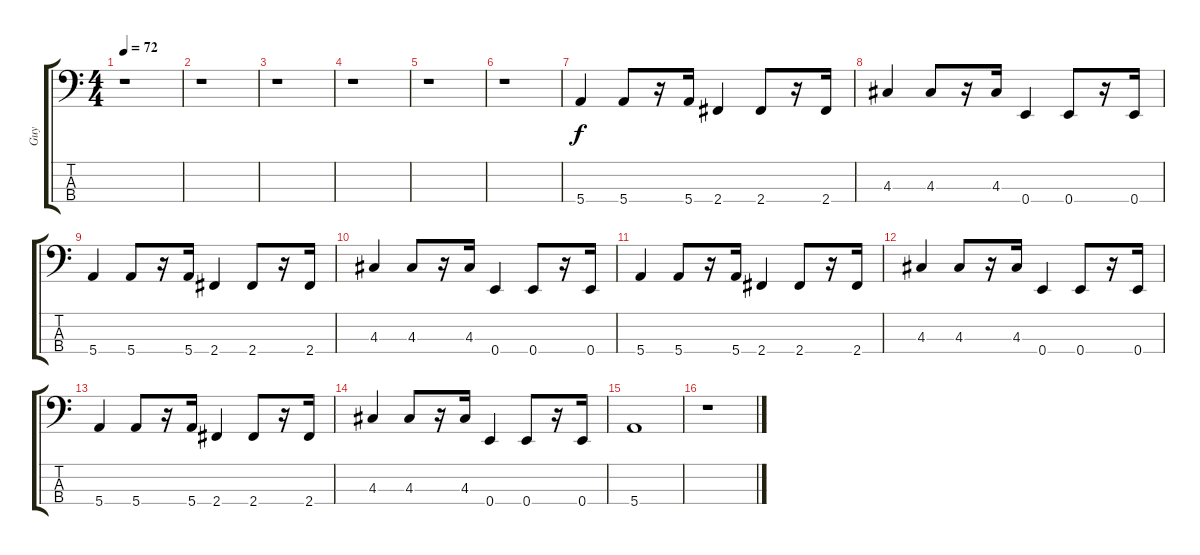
\track ("Guy" "Guy") {instrument electricbasspick}
\staff {score tabs}
\tuning (G2 D2 A1 E1) {hide}
\ts (4 4)
\tempo 72
\clef f4
\ks c
r.1{dy f} |
r.1 |
r.1 |
r.1 |
r.1 |
r.1 |
5.4.4 5.4.8 r.16 5.4.16 2.4.4 2.4.8 r.16 2.4.16 |
4.3.4 4.3.8 r.16 4.3.16 0.4.4 0.4.8 r.16 0.4.16 |
5.4.4 5.4.8 r.16 5.4.16 2.4.4 2.4.8 r.16 2.4.16 |
4.3.4 4.3.8 r.16 4.3.16 0.4.4 0.4.8 r.16 0.4.16 |
5.4.4 5.4.8 r.16 5.4.16 2.4.4 2.4.8 r.16 2.4.16 |
4.3.4 4.3.8 r.16 4.3.16 0.4.4 0.4.8 r.16 0.4.16 |
5.4.4 5.4.8 r.16 5.4.16 2.4.4 2.4.8 r.16 2.4.16 |
4.3.4 4.3.8 r.16 4.3.16 0.4.4 0.4.8 r.16 0.4.16 |
5.4.1 |
r.1
